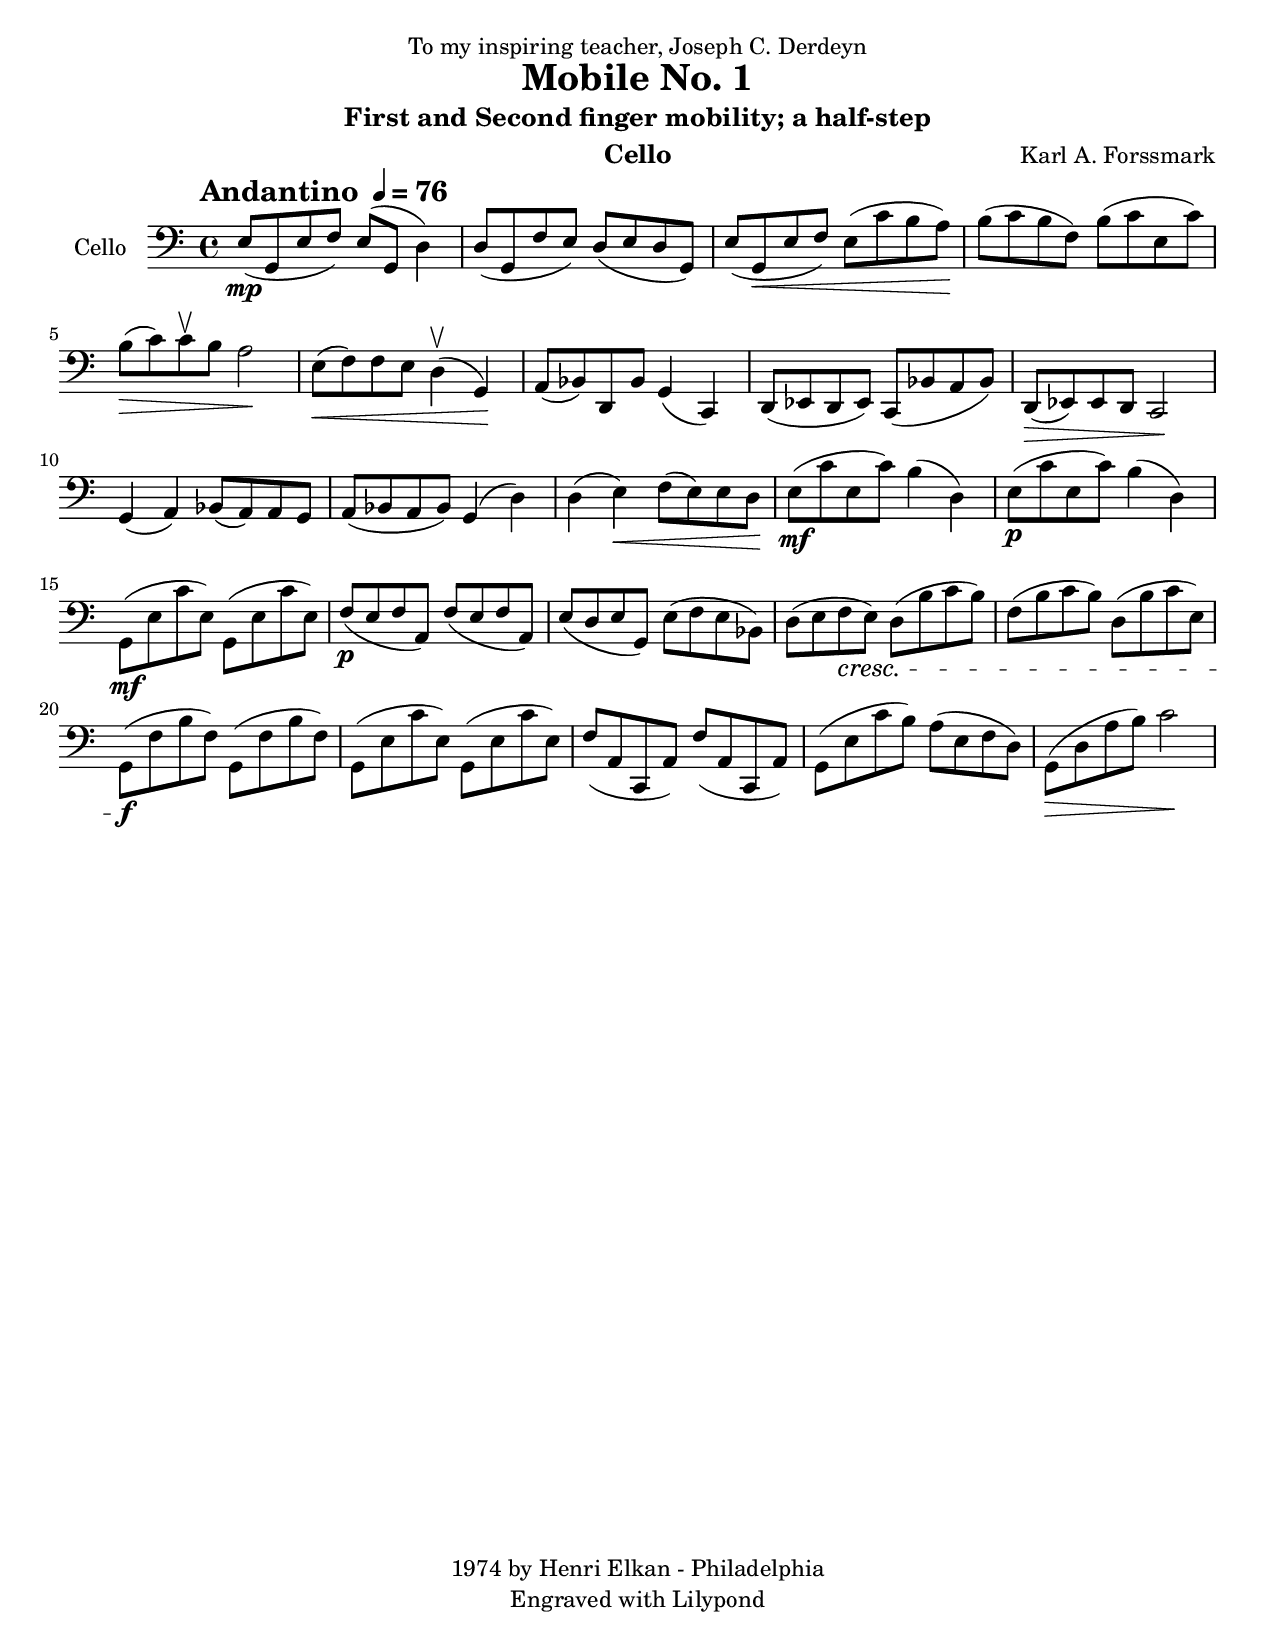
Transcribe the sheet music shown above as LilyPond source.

\version "2.13.54"
\language "english"

\header {
  dedication = "To my inspiring teacher, Joseph C. Derdeyn"
  title = "Mobile No. 1"
  subtitle = "First and Second finger mobility; a half-step"
  instrument = "Cello"
  composer = "Karl A. Forssmark"
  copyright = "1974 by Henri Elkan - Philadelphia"
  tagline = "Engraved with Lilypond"
}

\paper {
  #(set-paper-size "letter")
}

tempoMark = {
  \once \override Score.RehearsalMark #'self-alignment-X = #LEFT
  \once \override Score.RehearsalMark #'break-align-symbols = #'(time-signature key-signature)
  \once \override Staff.TimeSignature #'break-align-anchor-alignment = #LEFT
  \mark \markup \bold {
    "Andantino "
    \small \general-align #Y #DOWN \note #"4" #1 = 76
  }
}

global = {
  \tempoMark
  \key c \major
  \time 4/4
}

cello = \relative c {
  \global
  % Music follows here.
  e8_\mp (g, e' f) e (g, d'4)
  d8 (g, f' e) d (e d g,)
  e' (g,\< e' f) e (c' b a)\!
  b (c b f) b (c e, c') b_\> (c) c\upbow b a2\!
  e8_\< (f) f e d4\upbow (g,)\!
  a8 (bf) d, bf' g4 (c,)
  d8 (ef d ef) c (bf'a bf)
  d,_\> (ef) ef d c2\!
  g'4 (a) bf8 (a) a g
  a (bf a bf) g4 (d')
  d4 (e)_\< f8 (e) e d\!
  e8_\mf (c'e, c') b4 (d,)
  e8_\p (c'e, c') b4 (d,)
  g,8_\mf (e'c' e,)  g,8 (e'c' e,)
  f8_\p (e f a,) f' (e f a,)
  e' (d e g,) e' (f e bf)
  d (e f_\cresc e) d (b' c b)
  f8 (b c b) d, (b' c e,)
  g,8_\f (f' b f ) g, (f' b f )
  g, (e' c' e,) g, (e' c' e,)
  f (a, c, a') f' (a, c, a')
  g ( e' c' b) a (e f d)
  g,_\> ( d' a' b ) c2\!
}

\score {
  \new Staff \with {
    instrumentName = "Cello"
    midiInstrument = "cello"
  } { \clef bass \cello }
  \layout { }
  \midi {
    \context {
      \Score
      tempoWholesPerMinute = #(ly:make-moment 54 4)
    }
  }
}
